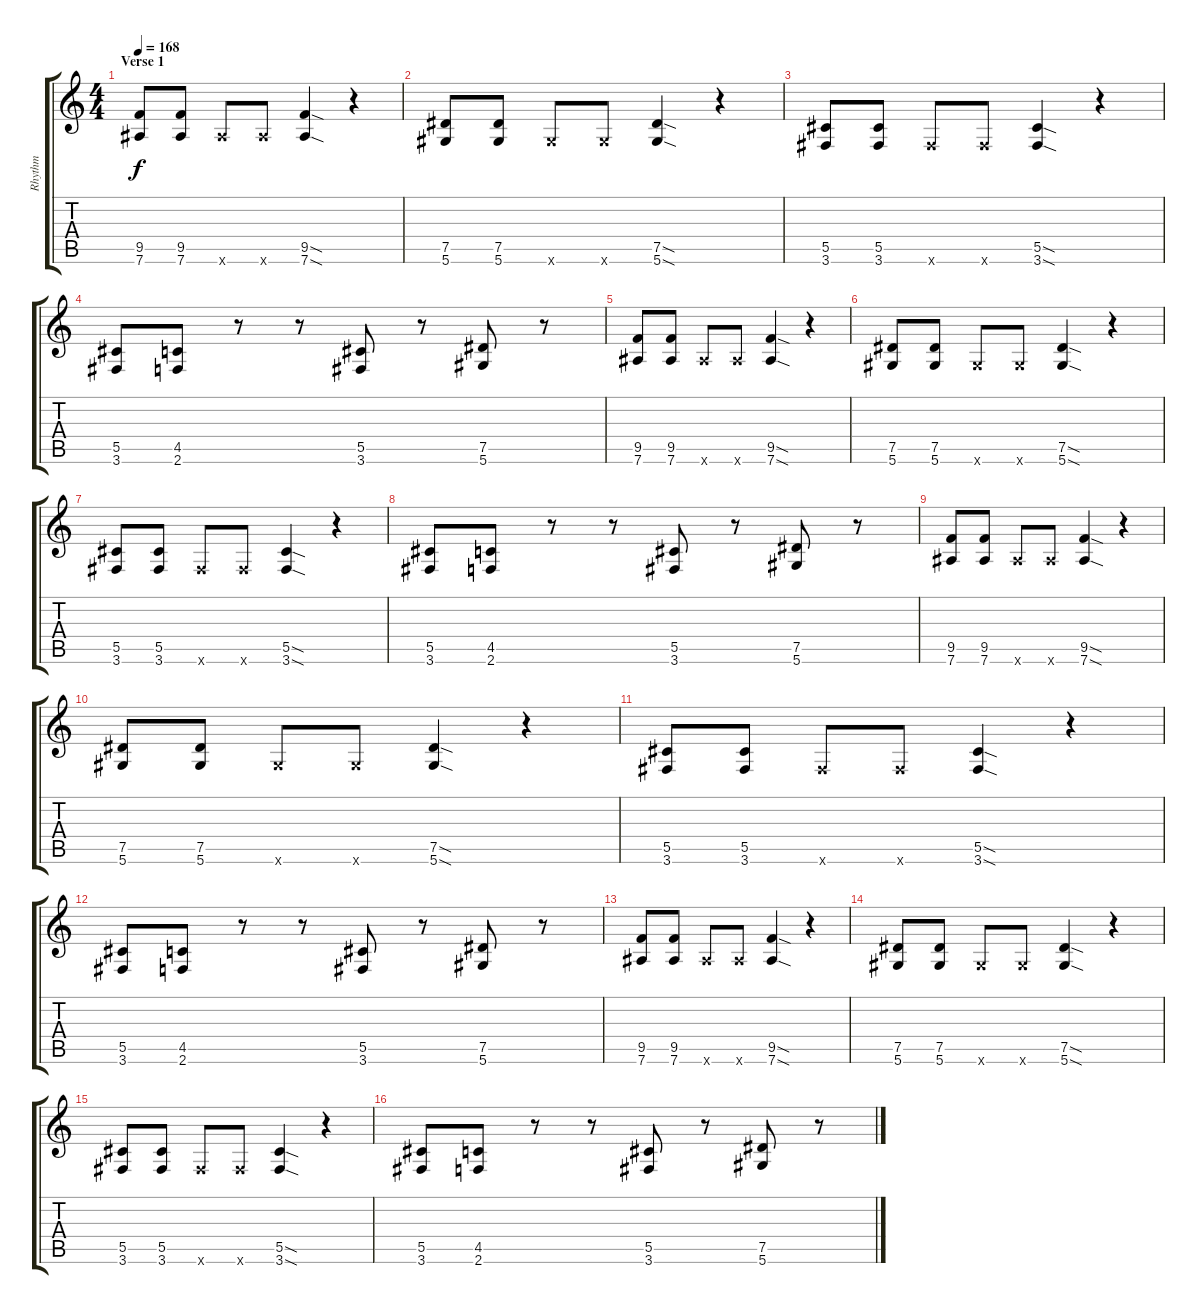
\track ("Rhythm" "Rhythm") {instrument overdrivenguitar}
\staff {score tabs}
\tuning (Eb4 Bb3 Gb3 Db3 Ab2 Eb2) {hide}
\ts (4 4)
\section ("" "Verse 1")
\tempo 168
\clef g2
\ks c
(9.5 7.6).8{dy f} (9.5 7.6).8 7.6{x}.8 7.6{x}.8 (9.5{sod} 7.6{sod}).4 r.4 |
(7.5 5.6).8 (7.5 5.6).8 5.6{x}.8 5.6{x}.8 (7.5{sod} 5.6{sod}).4 r.4 |
(5.5 3.6).8 (5.5 3.6).8 3.6{x}.8 3.6{x}.8 (5.5{sod} 3.6{sod}).4 r.4 |
(5.5 3.6).8 (4.5 2.6).8 r.8 r.8 (5.5 3.6).8 r.8 (7.5 5.6).8 r.8 |
(9.5 7.6).8 (9.5 7.6).8 7.6{x}.8 7.6{x}.8 (9.5{sod} 7.6{sod}).4 r.4 |
(7.5 5.6).8 (7.5 5.6).8 5.6{x}.8 5.6{x}.8 (7.5{sod} 5.6{sod}).4 r.4 |
(5.5 3.6).8 (5.5 3.6).8 3.6{x}.8 3.6{x}.8 (5.5{sod} 3.6{sod}).4 r.4 |
(5.5 3.6).8 (4.5 2.6).8 r.8 r.8 (5.5 3.6).8 r.8 (7.5 5.6).8 r.8 |
(9.5 7.6).8 (9.5 7.6).8 7.6{x}.8 7.6{x}.8 (9.5{sod} 7.6{sod}).4 r.4 |
(7.5 5.6).8 (7.5 5.6).8 5.6{x}.8 5.6{x}.8 (7.5{sod} 5.6{sod}).4 r.4 |
(5.5 3.6).8 (5.5 3.6).8 3.6{x}.8 3.6{x}.8 (5.5{sod} 3.6{sod}).4 r.4 |
(5.5 3.6).8 (4.5 2.6).8 r.8 r.8 (5.5 3.6).8 r.8 (7.5 5.6).8 r.8 |
(9.5 7.6).8 (9.5 7.6).8 7.6{x}.8 7.6{x}.8 (9.5{sod} 7.6{sod}).4 r.4 |
(7.5 5.6).8 (7.5 5.6).8 5.6{x}.8 5.6{x}.8 (7.5{sod} 5.6{sod}).4 r.4 |
(5.5 3.6).8 (5.5 3.6).8 3.6{x}.8 3.6{x}.8 (5.5{sod} 3.6{sod}).4 r.4 |
(5.5 3.6).8 (4.5 2.6).8 r.8 r.8 (5.5 3.6).8 r.8 (7.5 5.6).8 r.8
